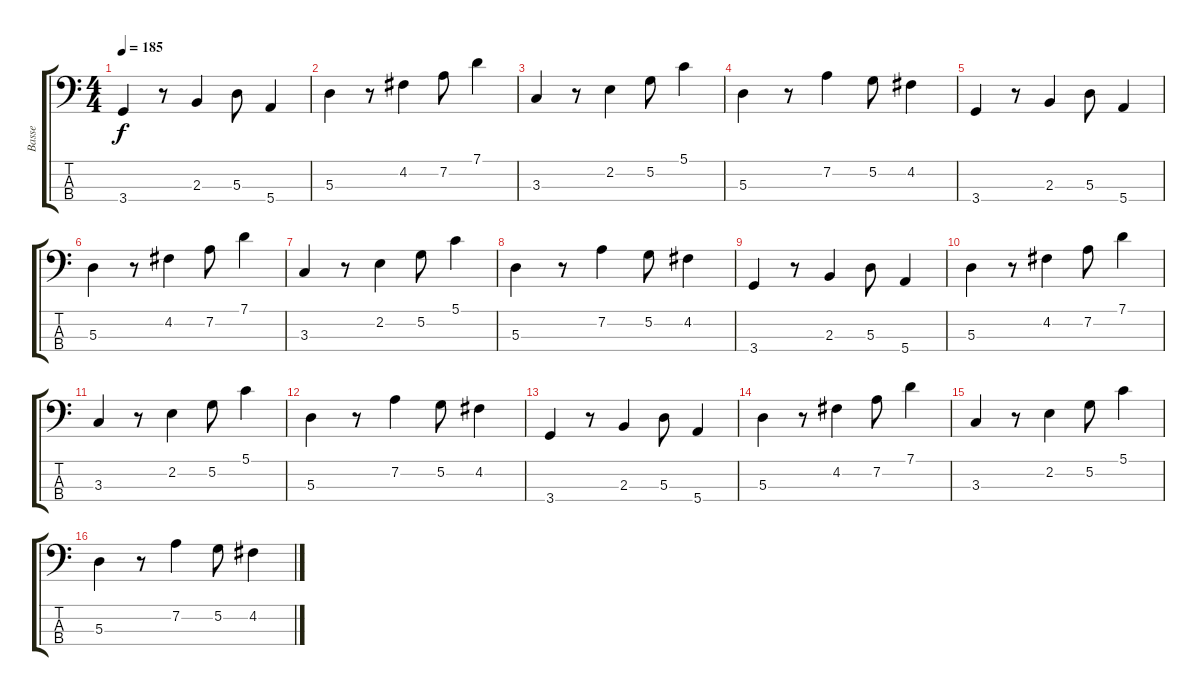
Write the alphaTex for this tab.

\track ("Basse" "Basse") {instrument electricbasspick}
\staff {score tabs}
\tuning (G2 D2 A1 E1) {hide}
\ts (4 4)
\tempo 185
\clef f4
\ks c
3.4.4{dy f} r.8 2.3.4 5.3.8 5.4.4 |
5.3.4 r.8 4.2.4 7.2.8 7.1.4 |
3.3.4 r.8 2.2.4 5.2.8 5.1.4 |
5.3.4 r.8 7.2.4 5.2.8 4.2.4 |
3.4.4 r.8 2.3.4 5.3.8 5.4.4 |
5.3.4 r.8 4.2.4 7.2.8 7.1.4 |
3.3.4 r.8 2.2.4 5.2.8 5.1.4 |
5.3.4 r.8 7.2.4 5.2.8 4.2.4 |
3.4.4 r.8 2.3.4 5.3.8 5.4.4 |
5.3.4 r.8 4.2.4 7.2.8 7.1.4 |
3.3.4 r.8 2.2.4 5.2.8 5.1.4 |
5.3.4 r.8 7.2.4 5.2.8 4.2.4 |
3.4.4 r.8 2.3.4 5.3.8 5.4.4 |
5.3.4 r.8 4.2.4 7.2.8 7.1.4 |
3.3.4 r.8 2.2.4 5.2.8 5.1.4 |
5.3.4 r.8 7.2.4 5.2.8 4.2.4
